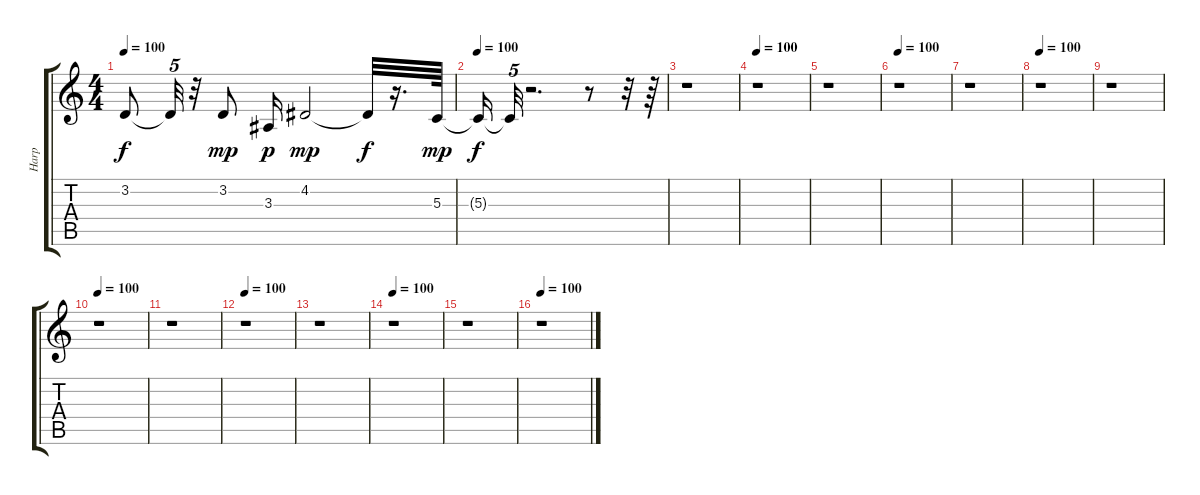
\track ("Harp" "Harp") {instrument orchestralharp}
\staff {score tabs}
\tuning (E4 B3 G3 D3 A2 E2) {hide}
\ts (4 4)
\tempo 100
\clef g2
\ks c
3.2{t}.8{dy f} 3.2{t}.32{tu (5 4)} r.32 3.2.8{dy mp} 3.3.16{dy p} 4.2.2{dy mp} 4.2{t}.32{dy f} r.16{d} 5.3.64{dy mp} |
\tempo 100
5.3{t}.16{dy f} 5.3{t}.32{tu (5 4)} r.2{d} r.8 r.32 r.64 |
r.1 |
\tempo 100
r.1 |
r.1 |
\tempo 100
r.1 |
r.1 |
\tempo 100
r.1 |
r.1 |
\tempo 100
r.1 |
r.1 |
\tempo 100
r.1 |
r.1 |
\tempo 100
r.1 |
r.1 |
\tempo 100
r.1
